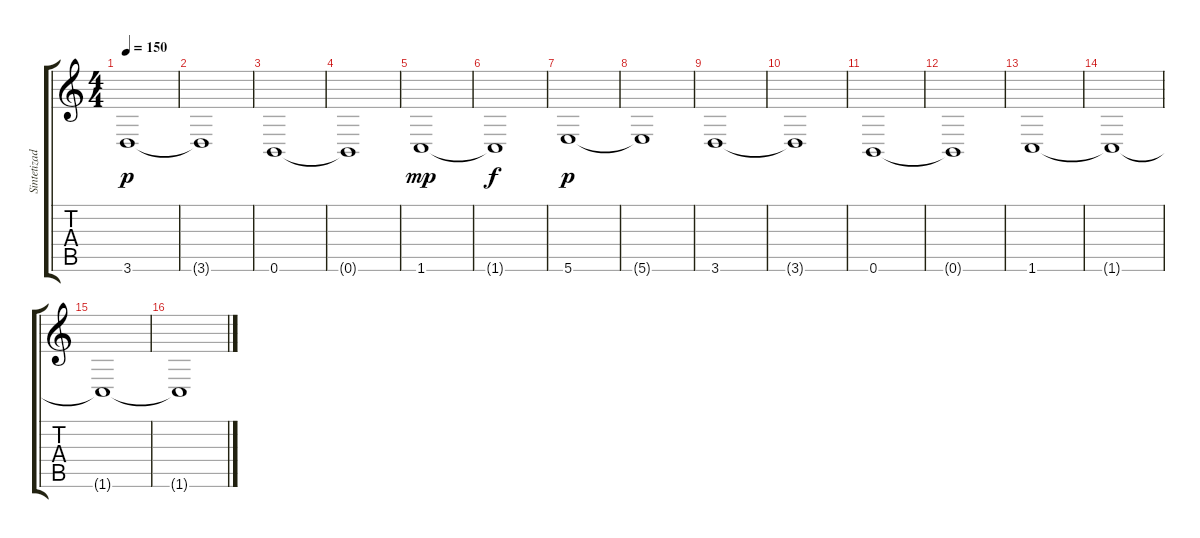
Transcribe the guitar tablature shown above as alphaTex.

\track ("Sintetizadores" "Sintetizad") {instrument ocarina}
\staff {score tabs}
\tuning (E5 B4 G4 D4 A3 B2) {hide}
\ts (4 4)
\tempo 150
\clef g2
\ks c
3.6.1{dy p} |
3.6{t}.1 |
0.6.1 |
0.6{t}.1 |
1.6.1{dy mp} |
1.6{t}.1{dy f} |
5.6.1{dy p} |
5.6{t}.1 |
3.6.1 |
3.6{t}.1 |
0.6.1 |
0.6{t}.1 |
1.6.1 |
1.6{t}.1 |
1.6{t}.1 |
1.6{t}.1
